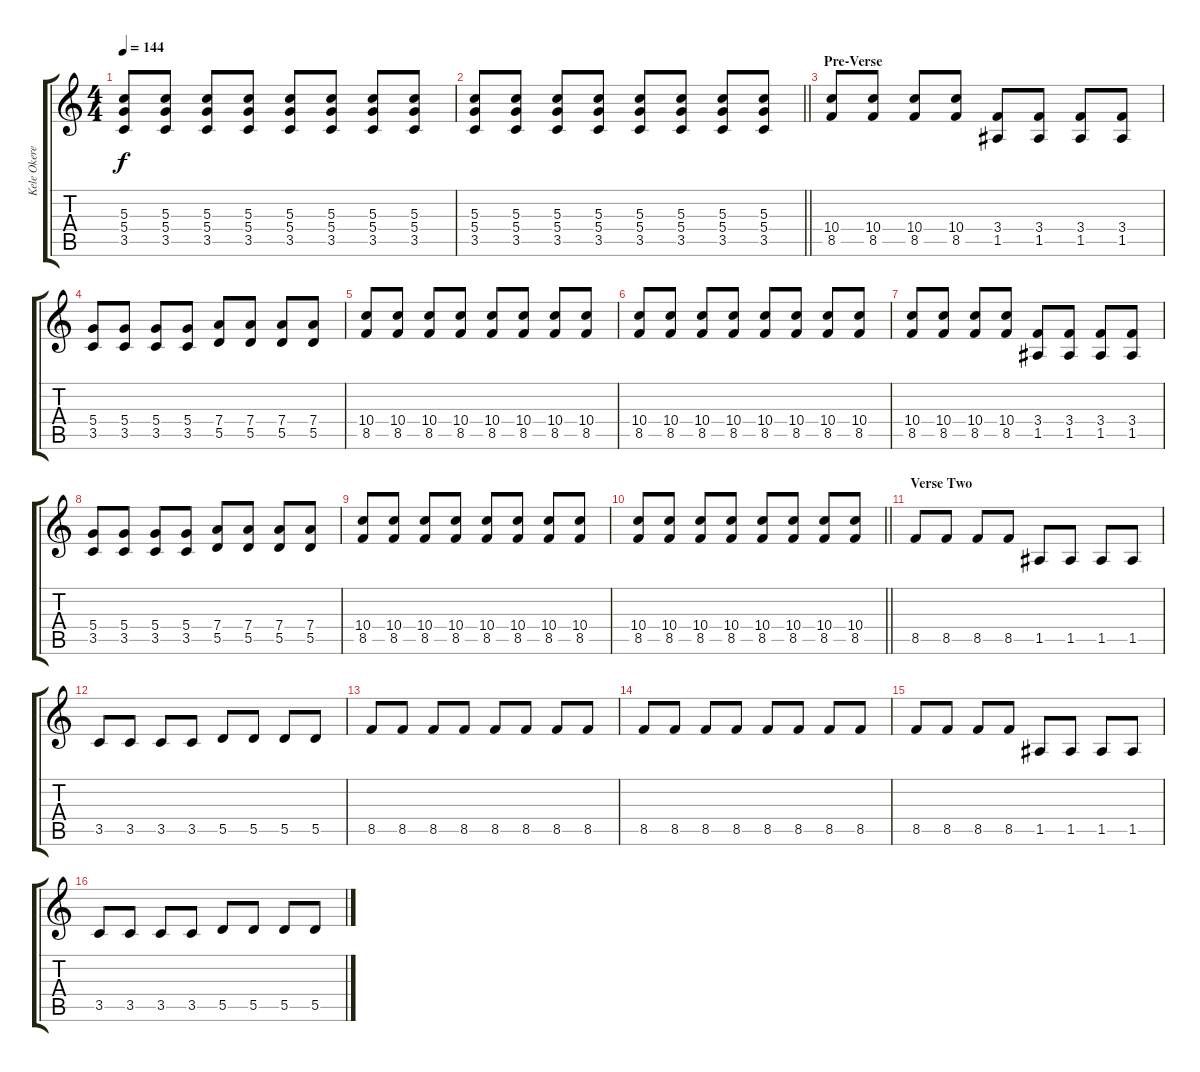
\track ("Kele Okereke" "Kele Okere") {instrument acousticguitarsteel}
\staff {score tabs}
\tuning (E4 B3 G3 D3 A2 E2) {hide}
\ts (4 4)
\tempo 144
\clef g2
\ks c
(5.3 5.4 3.5).8{dy f} (5.3 5.4 3.5).8 (5.3 5.4 3.5).8 (5.3 5.4 3.5).8 (5.3 5.4 3.5).8 (5.3 5.4 3.5).8 (5.3 5.4 3.5).8 (5.3 5.4 3.5).8 |
\barLineRight lightlight
(5.3 5.4 3.5).8 (5.3 5.4 3.5).8 (5.3 5.4 3.5).8 (5.3 5.4 3.5).8 (5.3 5.4 3.5).8 (5.3 5.4 3.5).8 (5.3 5.4 3.5).8 (5.3 5.4 3.5).8 |
\section ("" "Pre-Verse")
(10.4 8.5).8 (10.4 8.5).8 (10.4 8.5).8 (10.4 8.5).8 (3.4 1.5).8 (3.4 1.5).8 (3.4 1.5).8 (3.4 1.5).8 |
(5.4 3.5).8 (5.4 3.5).8 (5.4 3.5).8 (5.4 3.5).8 (7.4 5.5).8 (7.4 5.5).8 (7.4 5.5).8 (7.4 5.5).8 |
(10.4 8.5).8 (10.4 8.5).8 (10.4 8.5).8 (10.4 8.5).8 (10.4 8.5).8 (10.4 8.5).8 (10.4 8.5).8 (10.4 8.5).8 |
(10.4 8.5).8 (10.4 8.5).8 (10.4 8.5).8 (10.4 8.5).8 (10.4 8.5).8 (10.4 8.5).8 (10.4 8.5).8 (10.4 8.5).8 |
(10.4 8.5).8 (10.4 8.5).8 (10.4 8.5).8 (10.4 8.5).8 (3.4 1.5).8 (3.4 1.5).8 (3.4 1.5).8 (3.4 1.5).8 |
(5.4 3.5).8 (5.4 3.5).8 (5.4 3.5).8 (5.4 3.5).8 (7.4 5.5).8 (7.4 5.5).8 (7.4 5.5).8 (7.4 5.5).8 |
(10.4 8.5).8 (10.4 8.5).8 (10.4 8.5).8 (10.4 8.5).8 (10.4 8.5).8 (10.4 8.5).8 (10.4 8.5).8 (10.4 8.5).8 |
\barLineRight lightlight
(10.4 8.5).8 (10.4 8.5).8 (10.4 8.5).8 (10.4 8.5).8 (10.4 8.5).8 (10.4 8.5).8 (10.4 8.5).8 (10.4 8.5).8 |
\section ("" "Verse Two")
8.5.8 8.5.8 8.5.8 8.5.8 1.5.8 1.5.8 1.5.8 1.5.8 |
3.5.8 3.5.8 3.5.8 3.5.8 5.5.8 5.5.8 5.5.8 5.5.8 |
8.5.8 8.5.8 8.5.8 8.5.8 8.5.8 8.5.8 8.5.8 8.5.8 |
8.5.8 8.5.8 8.5.8 8.5.8 8.5.8 8.5.8 8.5.8 8.5.8 |
8.5.8 8.5.8 8.5.8 8.5.8 1.5.8 1.5.8 1.5.8 1.5.8 |
3.5.8 3.5.8 3.5.8 3.5.8 5.5.8 5.5.8 5.5.8 5.5.8
